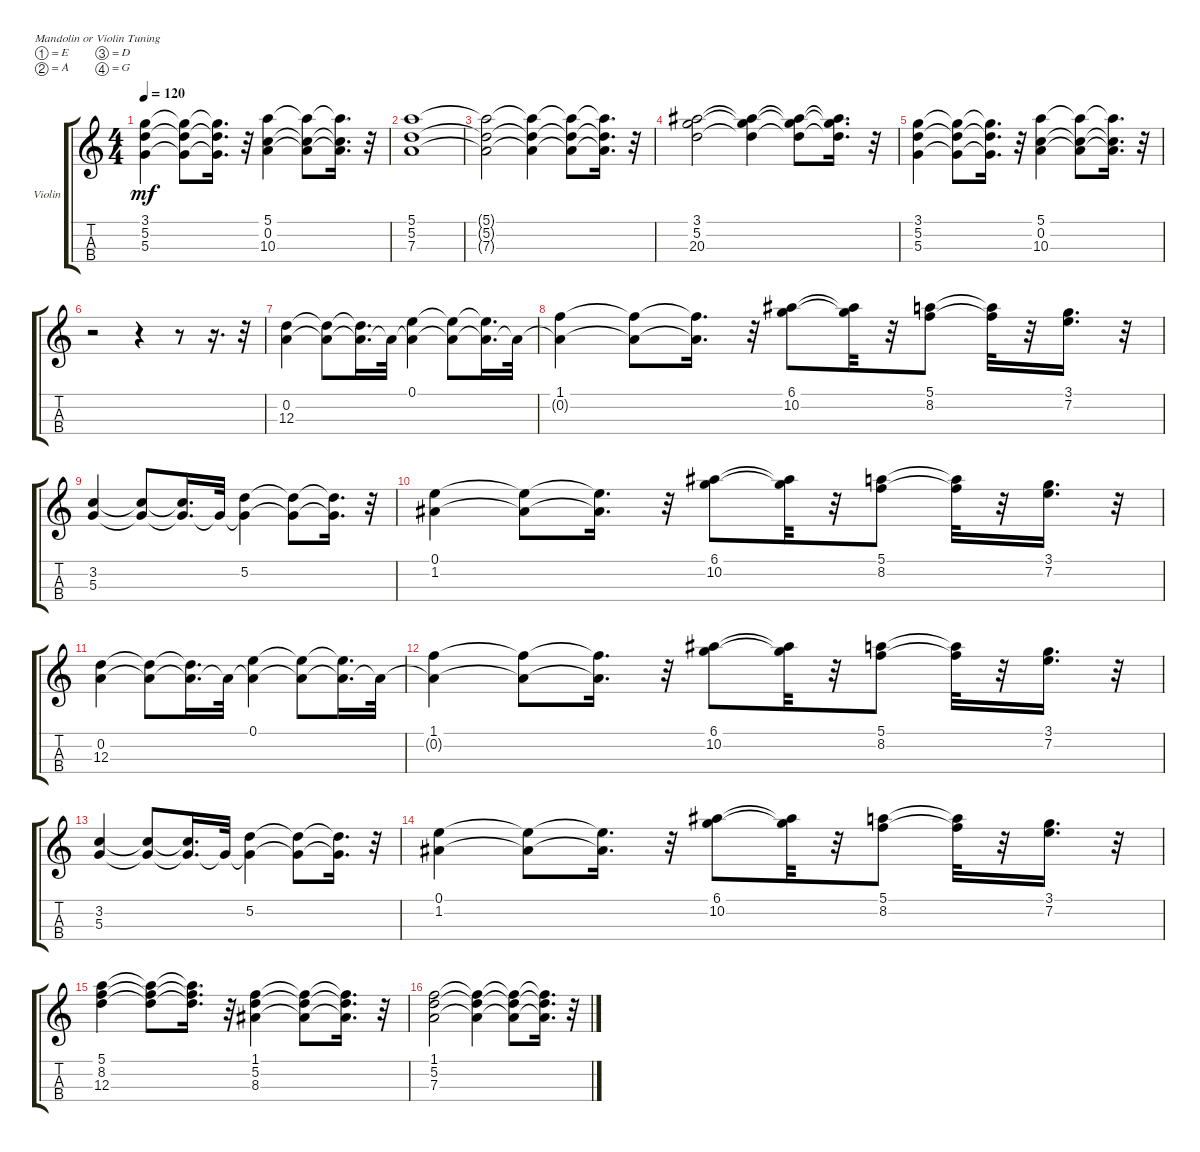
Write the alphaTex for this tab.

\bracketExtendMode groupsimilarinstruments
\firstSystemTrackNameOrientation horizontal
\otherSystemsTrackNameOrientation horizontal
\track ("" "Violin") {instrument violin}
\staff {score tabs}
\tuning (E5 A4 D4 G3)
\ts (4 4)
\tempo 120
\clef g2
\ks c
(5.2 5.3 3.1).4{dy mf} (5.2{t} 5.3{t} 3.1{t}).8 (5.2{t} 5.3{t} 3.1{t}).16{d} r.32 (5.1 0.2 10.3).4 (5.1{t} 0.2{t} 10.3{t}).8 (5.1{t} 0.2{t} 10.3{t}).16{d} r.32 |
(5.1 5.2 7.3).1 |
(5.1{t} 5.2{t} 7.3{t}).2 (5.1{t} 5.2{t} 7.3{t}).4 (5.1{t} 5.2{t} 7.3{t}).8 (5.1{t} 5.2{t} 7.3{t}).16{d} r.32 |
(5.2 3.1 20.3).2 (5.2{t} 3.1{t} 20.3{t}).4 (5.2{t} 3.1{t} 20.3{t}).8 (5.2{t} 3.1{t} 20.3{t}).16{d} r.32 |
(5.2 5.3 3.1).4 (5.2{t} 5.3{t} 3.1{t}).8 (5.2{t} 5.3{t} 3.1{t}).16{d} r.32 (5.1 0.2 10.3).4 (5.1{t} 0.2{t} 10.3{t}).8 (5.1{t} 0.2{t} 10.3{t}).16{d} r.32 |
r.2 r.4 r.8 r.16{d} r.32 |
(0.2 12.3).4 (0.2{t} 12.3{t}).8 (0.2{t} 12.3{t}).16{d} 0.2{t}.32 (0.2{t} 0.1).4 (0.2{t} 0.1{t}).8 (0.2{t} 0.1{t}).16{d} 0.2{t}.32 |
(0.2{t} 1.1).4 (0.2{t} 1.1{t}).8 (0.2{t} 1.1{t}).16{d} r.32 (6.1 10.2).8 (6.1{t} 10.2{t}).32 r.32 (5.1 8.2).8 (5.1{t} 8.2{t}).32 r.32 (3.1 7.2).16{d} r.32 |
(5.3 3.2).4 (5.3{t} 3.2{t}).8 (5.3{t} 3.2{t}).16{d} 5.3{t}.32 (5.3{t} 5.2).4 (5.3{t} 5.2{t}).8 (5.3{t} 5.2{t}).16{d} r.32 |
(1.2 0.1).4 (1.2{t} 0.1{t}).8 (1.2{t} 0.1{t}).16{d} r.32 (6.1 10.2).8 (6.1{t} 10.2{t}).32 r.32 (5.1 8.2).8 (5.1{t} 8.2{t}).32 r.32 (3.1 7.2).16{d} r.32 |
(0.2 12.3).4 (0.2{t} 12.3{t}).8 (0.2{t} 12.3{t}).16{d} 0.2{t}.32 (0.2{t} 0.1).4 (0.2{t} 0.1{t}).8 (0.2{t} 0.1{t}).16{d} 0.2{t}.32 |
(0.2{t} 1.1).4 (0.2{t} 1.1{t}).8 (0.2{t} 1.1{t}).16{d} r.32 (6.1 10.2).8 (6.1{t} 10.2{t}).32 r.32 (5.1 8.2).8 (5.1{t} 8.2{t}).32 r.32 (3.1 7.2).16{d} r.32 |
(5.3 3.2).4 (5.3{t} 3.2{t}).8 (5.3{t} 3.2{t}).16{d} 5.3{t}.32 (5.3{t} 5.2).4 (5.3{t} 5.2{t}).8 (5.3{t} 5.2{t}).16{d} r.32 |
(1.2 0.1).4 (1.2{t} 0.1{t}).8 (1.2{t} 0.1{t}).16{d} r.32 (6.1 10.2).8 (6.1{t} 10.2{t}).32 r.32 (5.1 8.2).8 (5.1{t} 8.2{t}).32 r.32 (3.1 7.2).16{d} r.32 |
(5.1 8.2 12.3).4 (5.1{t} 8.2{t} 12.3{t}).8 (5.1{t} 8.2{t} 12.3{t}).16{d} r.32 (1.1 5.2 8.3).4 (1.1{t} 5.2{t} 8.3{t}).8 (1.1{t} 5.2{t} 8.3{t}).16{d} r.32 |
(1.1 5.2 7.3).2 (1.1{t} 5.2{t} 7.3{t}).4 (1.1{t} 5.2{t} 7.3{t}).8 (1.1{t} 5.2{t} 7.3{t}).16{d} r.32
